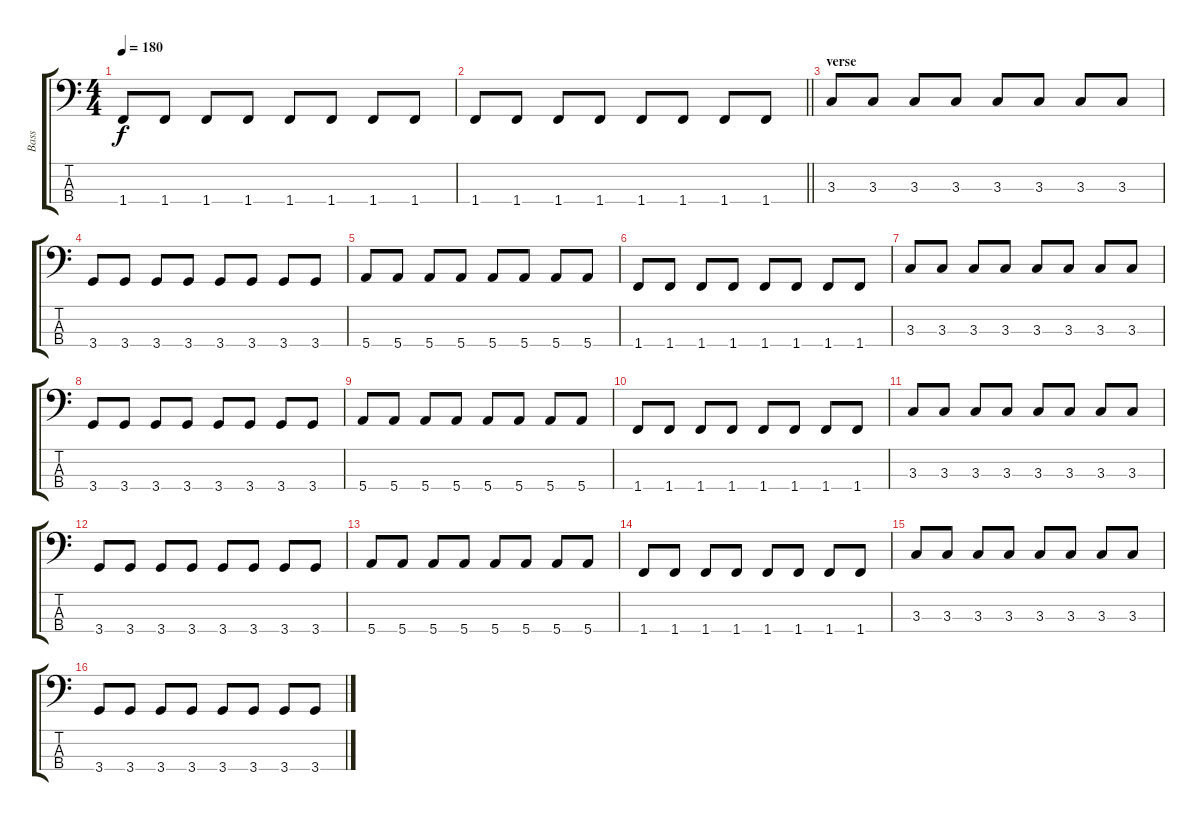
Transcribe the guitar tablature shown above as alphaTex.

\track ("Bass" "Bass") {instrument electricbasspick}
\staff {score tabs}
\tuning (G2 D2 A1 E1) {hide}
\ts (4 4)
\tempo 180
\clef f4
\ks c
1.4.8{dy f} 1.4.8 1.4.8 1.4.8 1.4.8 1.4.8 1.4.8 1.4.8 |
\barLineRight lightlight
1.4.8 1.4.8 1.4.8 1.4.8 1.4.8 1.4.8 1.4.8 1.4.8 |
\section ("" "verse")
3.3.8 3.3.8 3.3.8 3.3.8 3.3.8 3.3.8 3.3.8 3.3.8 |
3.4.8 3.4.8 3.4.8 3.4.8 3.4.8 3.4.8 3.4.8 3.4.8 |
5.4.8 5.4.8 5.4.8 5.4.8 5.4.8 5.4.8 5.4.8 5.4.8 |
1.4.8 1.4.8 1.4.8 1.4.8 1.4.8 1.4.8 1.4.8 1.4.8 |
3.3.8 3.3.8 3.3.8 3.3.8 3.3.8 3.3.8 3.3.8 3.3.8 |
3.4.8 3.4.8 3.4.8 3.4.8 3.4.8 3.4.8 3.4.8 3.4.8 |
5.4.8 5.4.8 5.4.8 5.4.8 5.4.8 5.4.8 5.4.8 5.4.8 |
1.4.8 1.4.8 1.4.8 1.4.8 1.4.8 1.4.8 1.4.8 1.4.8 |
3.3.8 3.3.8 3.3.8 3.3.8 3.3.8 3.3.8 3.3.8 3.3.8 |
3.4.8 3.4.8 3.4.8 3.4.8 3.4.8 3.4.8 3.4.8 3.4.8 |
5.4.8 5.4.8 5.4.8 5.4.8 5.4.8 5.4.8 5.4.8 5.4.8 |
1.4.8 1.4.8 1.4.8 1.4.8 1.4.8 1.4.8 1.4.8 1.4.8 |
3.3.8 3.3.8 3.3.8 3.3.8 3.3.8 3.3.8 3.3.8 3.3.8 |
3.4.8 3.4.8 3.4.8 3.4.8 3.4.8 3.4.8 3.4.8 3.4.8
